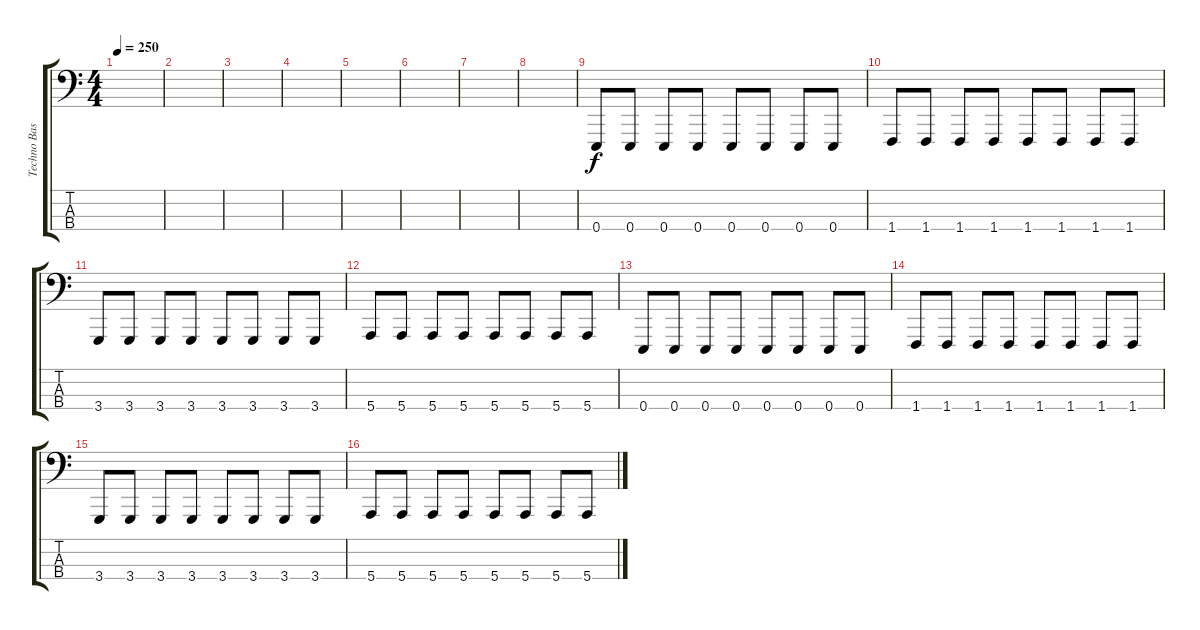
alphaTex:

\track ("Techno Bass Line" "Techno Bas") {instrument lead8bassandlead}
\staff {score tabs}
\tuning (G2 D2 A1 E1) {hide}
\ts (4 4)
\tempo 250
\clef f4
\ks c
|
|
|
|
|
|
|
|
0.4.8 0.4.8 0.4.8 0.4.8 0.4.8 0.4.8 0.4.8 0.4.8 |
1.4.8 1.4.8 1.4.8 1.4.8 1.4.8 1.4.8 1.4.8 1.4.8 |
3.4.8 3.4.8 3.4.8 3.4.8 3.4.8 3.4.8 3.4.8 3.4.8 |
5.4.8 5.4.8 5.4.8 5.4.8 5.4.8 5.4.8 5.4.8 5.4.8 |
0.4.8 0.4.8 0.4.8 0.4.8 0.4.8 0.4.8 0.4.8 0.4.8 |
1.4.8 1.4.8 1.4.8 1.4.8 1.4.8 1.4.8 1.4.8 1.4.8 |
3.4.8 3.4.8 3.4.8 3.4.8 3.4.8 3.4.8 3.4.8 3.4.8 |
5.4.8 5.4.8 5.4.8 5.4.8 5.4.8 5.4.8 5.4.8 5.4.8
